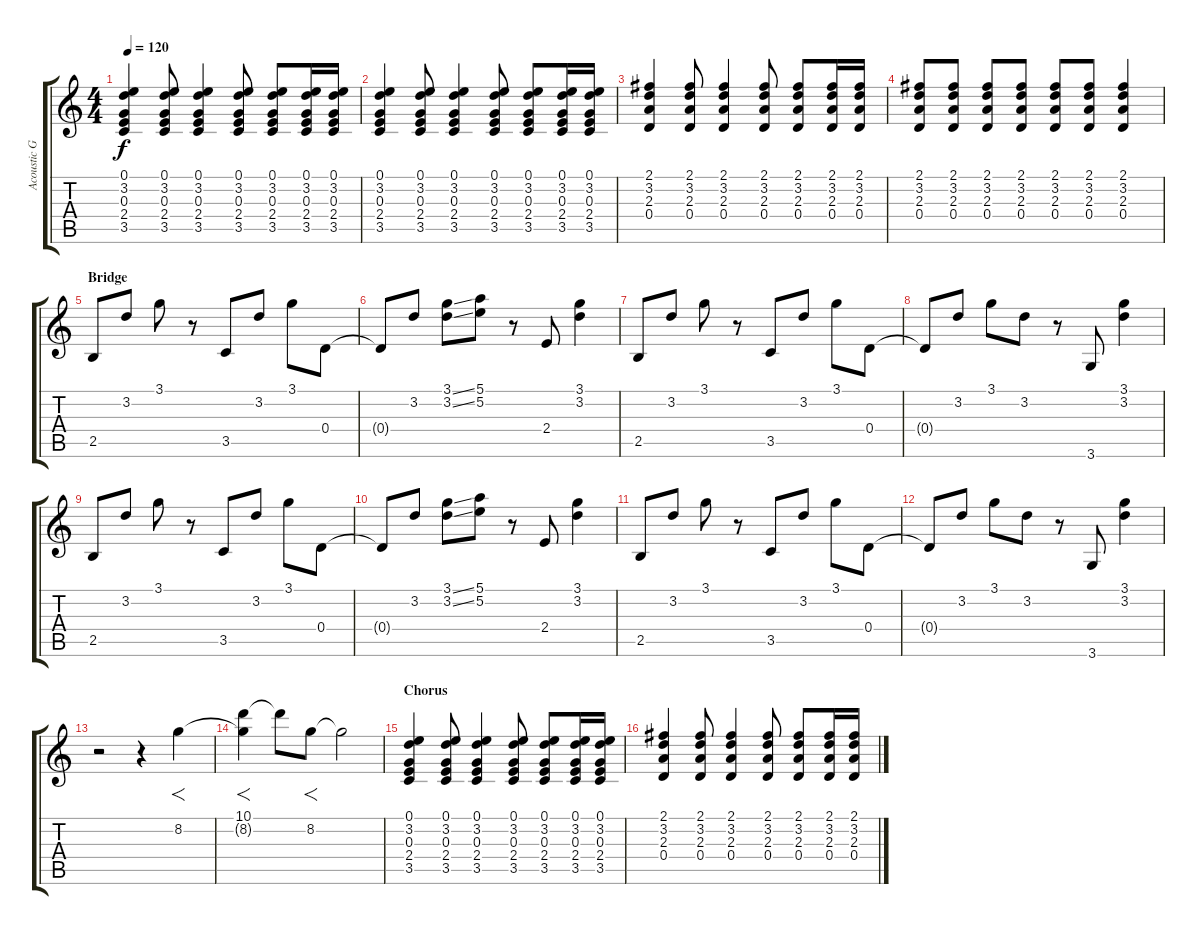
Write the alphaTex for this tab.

\track ("Acoustic Guitar (L)" "Acoustic G") {instrument acousticguitarsteel}
\staff {score tabs}
\tuning (E4 B3 G3 D3 A2 E2) {hide}
\ts (4 4)
\tempo 120
\clef g2
\ks c
(0.1 3.2 0.3 2.4 3.5).4{dy f} (0.1 3.2 0.3 2.4 3.5).8 (0.1 3.2 0.3 2.4 3.5).4 (0.1 3.2 0.3 2.4 3.5).8 (0.1 3.2 0.3 2.4 3.5).8 (0.1 3.2 0.3 2.4 3.5).16 (0.1 3.2 0.3 2.4 3.5).16 |
(0.1 3.2 0.3 2.4 3.5).4 (0.1 3.2 0.3 2.4 3.5).8 (0.1 3.2 0.3 2.4 3.5).4 (0.1 3.2 0.3 2.4 3.5).8 (0.1 3.2 0.3 2.4 3.5).8 (0.1 3.2 0.3 2.4 3.5).16 (0.1 3.2 0.3 2.4 3.5).16 |
(2.1 3.2 2.3 0.4).4 (2.1 3.2 2.3 0.4).8 (2.1 3.2 2.3 0.4).4 (2.1 3.2 2.3 0.4).8 (2.1 3.2 2.3 0.4).8 (2.1 3.2 2.3 0.4).16 (2.1 3.2 2.3 0.4).16 |
(2.1 3.2 2.3 0.4).8 (2.1 3.2 2.3 0.4).8 (2.1 3.2 2.3 0.4).8 (2.1 3.2 2.3 0.4).8 (2.1 3.2 2.3 0.4).8 (2.1 3.2 2.3 0.4).8 (2.1 3.2 2.3 0.4).4 |
\section ("" "Bridge")
2.5.8 3.2.8 3.1.8 r.8 3.5.8 3.2.8 3.1.8 0.4.8 |
0.4{t}.8 3.2.8 (3.1{ss} 3.2{ss}).8 (5.1 5.2).8 r.8 2.4.8 (3.1 3.2).4 |
2.5.8 3.2.8 3.1.8 r.8 3.5.8 3.2.8 3.1.8 0.4.8 |
0.4{t}.8 3.2.8 3.1.8 3.2.8 r.8 3.6.8 (3.1 3.2).4 |
2.5.8 3.2.8 3.1.8 r.8 3.5.8 3.2.8 3.1.8 0.4.8 |
0.4{t}.8 3.2.8 (3.1{ss} 3.2{ss}).8 (5.1 5.2).8 r.8 2.4.8 (3.1 3.2).4 |
2.5.8 3.2.8 3.1.8 r.8 3.5.8 3.2.8 3.1.8 0.4.8 |
0.4{t}.8 3.2.8 3.1.8 3.2.8 r.8 3.6.8 (3.1 3.2).4 |
r.2 r.4 8.2.4{f} |
(10.1 8.2{t}).4{f} 10.1{t}.8 8.2.8{f} 8.2{t}.2 |
\section ("" "Chorus")
(0.1 3.2 0.3 2.4 3.5).4 (0.1 3.2 0.3 2.4 3.5).8 (0.1 3.2 0.3 2.4 3.5).4 (0.1 3.2 0.3 2.4 3.5).8 (0.1 3.2 0.3 2.4 3.5).8 (0.1 3.2 0.3 2.4 3.5).16 (0.1 3.2 0.3 2.4 3.5).16 |
(2.1 3.2 2.3 0.4).4 (2.1 3.2 2.3 0.4).8 (2.1 3.2 2.3 0.4).4 (2.1 3.2 2.3 0.4).8 (2.1 3.2 2.3 0.4).8 (2.1 3.2 2.3 0.4).16 (2.1 3.2 2.3 0.4).16
